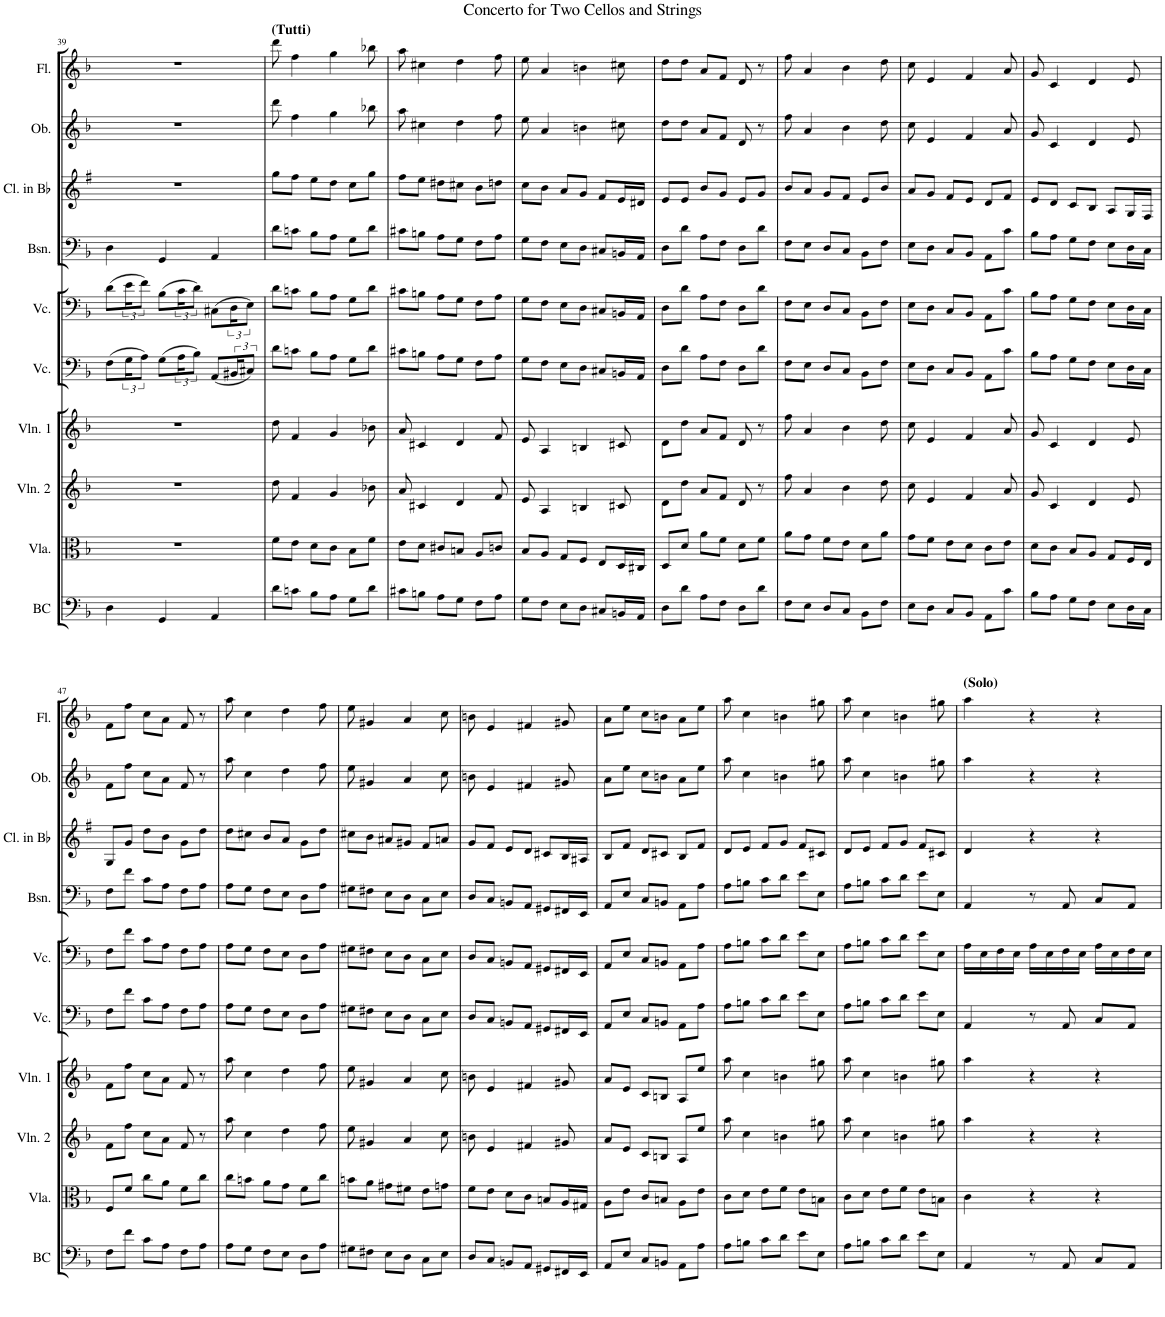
**kern	**kern	**kern	**kern	**kern	**kern	**kern	**kern	**kern	**kern
*part10	*part9	*part8	*part7	*part6	*part5	*part4	*part3	*part2	*part1
*staff10	*staff9	*staff8	*staff7	*staff6	*staff5	*staff4	*staff3	*staff2	*staff1
*I"Basso Continuo	*I"Viola	*I"Violin 2	*I"Violin 1	*I"Violoncello	*I"Violoncello	*I"Bassoon	*I"Clarinet in Bb	*I"Oboe	*I"Flute
*I'BC	*I'Vla.	*I'Vln. 2	*I'Vln. 1	*I'Vc.	*I'Vc.	*I'Bsn.	*I'Cl. in Bb	*I'Ob.	*I'Fl.
!!LO:PB:g=z
*clefF4	*clefC3	*clefG2	*clefG2	*clefF4	*clefF4	*clefF4	*clefG2	*clefG2	*clefG2
*	*	*	*	*	*	*	*Trd1c2	*	*
*k[b-]	*k[b-]	*k[b-]	*k[b-]	*k[b-]	*k[b-]	*k[b-]	*k[f#]	*k[b-]	*k[b-]
*M3/4	*M3/4	*M3/4	*M3/4	*M3/4	*M3/4	*M3/4	*M3/4	*M3/4	*M3/4
=39	=39	=39	=39	=39	=39	=39	=39	=39	=39
4D\	2.r	2.r	2.r	(8F\L	(8d\L	4D\	2.r	2.r	2.r
.	.	.	.	24G\K	24e\K	.	.	.	.
.	.	.	.	12A\J)	12f\J)	.	.	.	.
4GG/	.	.	.	(8G\L	(8B-\L	4GG/	.	.	.
.	.	.	.	24A\K	24c\K	.	.	.	.
.	.	.	.	12B-\J)	12d\J)	.	.	.	.
4AA/	.	.	.	(8AA/L	(8C#X\L	4AA/	.	.	.
.	.	.	.	24BB#X/K	24D\K	.	.	.	.
.	.	.	.	12C#X/J)	12E\J)	.	.	.	.
=40	=40	=40	=40	=40	=40	=40	=40	=40	=40
!	!	!	!	!	!	!	!	!	!LO:TX:a:B:t=(Tutti)
8d\L	8f\L	8dd\	8dd\	8d\L	8d\L	8d\L	8gg\L	8ddd\	8ddd\
8cn\J	8e\J	4f/	4f/	8cn\J	8cn\J	8cn\J	8ff#\J	4ff\	4ff\
8B-\L	8d\L	.	.	8B-\L	8B-\L	8B-\L	8ee\L	.	.
8A\J	8c\J	4g/	4g/	8A\J	8A\J	8A\J	8dd\J	4gg\	4gg\
8G\L	8B-\L	.	.	8G\L	8G\L	8G\L	8cc\L	.	.
8d\J	8f\J	8b-X\	8b-X\	8d\J	8d\J	8d\J	8gg\J	8bb-X\	8bb-X\
=41	=41	=41	=41	=41	=41	=41	=41	=41	=41
8c#X\L	8e\L	8a/	8a/	8c#X\L	8c#X\L	8c#X\L	8ff#\L	8aa\	8aa\
8Bn\J	8d\J	4c#X/	4c#X/	8Bn\J	8Bn\J	8Bn\J	8ee\J	4cc#X\	4cc#X\
8A\L	8c#X/L	.	.	8A\L	8A\L	8A\L	8dd#X\L	.	.
8G\J	8Bn/J	4d/	4d/	8G\J	8G\J	8G\J	8cc#X\J	4dd\	4dd\
8F\L	8A/L	.	.	8F\L	8F\L	8F\L	8b\L	.	.
8A\J	8cn/J	8f/	8f/	8A\J	8A\J	8A\J	8ddn\J	8ff\	8ff\
=42	=42	=42	=42	=42	=42	=42	=42	=42	=42
8G\L	8B-/L	8e/	8e/	8G\L	8G\L	8G\L	8cc\L	8ee\	8ee\
8F\J	8A/J	4A/	4A/	8F\J	8F\J	8F\J	8b\J	4a/	4a/
8E\L	8G/L	.	.	8E\L	8E\L	8E\L	8a/L	.	.
8D\J	8F/J	4Bn/	4Bn/	8D\J	8D\J	8D\J	8g/J	4bn\	4bn\
8C#X/L	8E/L	.	.	8C#X/L	8C#X/L	8C#X/L	8f#/L	.	.
16BBn/L	16D/L	8c#X/	8c#X/	16BBn/L	16BBn/L	16BBn/L	16e/L	8cc#X\	8cc#X\
16AA/JJ	16C#X/JJ	.	.	16AA/JJ	16AA/JJ	16AA/JJ	16d#X/JJ	.	.
=43	=43	=43	=43	=43	=43	=43	=43	=43	=43
8D\L	8D/L	8d\L	8d\L	8D\L	8D\L	8D\L	8e/L	8dd\L	8dd\L
8d\J	8d/J	8dd\J	8dd\J	8d\J	8d\J	8d\J	8e/J	8dd\J	8dd\J
8A\L	8a\L	8a/L	8a/L	8A\L	8A\L	8A\L	8b/L	8a/L	8a/L
8F\J	8f\J	8f/J	8f/J	8F\J	8F\J	8F\J	8g/J	8f/J	8f/J
8D\L	8d\L	8d/	8d/	8D\L	8D\L	8D\L	8e/L	8d/	8d/
8d\J	8f\J	8r	8r	8d\J	8d\J	8d\J	8g/J	8r	8r
=44	=44	=44	=44	=44	=44	=44	=44	=44	=44
8F\L	8a\L	8ff\	8ff\	8F\L	8F\L	8F\L	8b/L	8ff\	8ff\
8E\J	8g\J	4a/	4a/	8E\J	8E\J	8E\J	8a/J	4a/	4a/
8D/L	8f\L	.	.	8D/L	8D/L	8D/L	8g/L	.	.
8C/J	8e\J	4b-\	4b-\	8C/J	8C/J	8C/J	8f#/J	4b-\	4b-\
8BB-\L	8d\L	.	.	8BB-\L	8BB-\L	8BB-\L	8e/L	.	.
8F\J	8a\J	8dd\	8dd\	8F\J	8F\J	8F\J	8b/J	8dd\	8dd\
=45	=45	=45	=45	=45	=45	=45	=45	=45	=45
8E\L	8g\L	8cc\	8cc\	8E\L	8E\L	8E\L	8a/L	8cc\	8cc\
8D\J	8f\J	4e/	4e/	8D\J	8D\J	8D\J	8g/J	4e/	4e/
8C/L	8e\L	.	.	8C/L	8C/L	8C/L	8f#/L	.	.
8BB-/J	8d\J	4f/	4f/	8BB-/J	8BB-/J	8BB-/J	8e/J	4f/	4f/
8AA\L	8c\L	.	.	8AA\L	8AA\L	8AA\L	8d/L	.	.
8c\J	8e\J	8a/	8a/	8c\J	8c\J	8c\J	8f#/J	8a/	8a/
=46	=46	=46	=46	=46	=46	=46	=46	=46	=46
8B-\L	8d\L	8g/	8g/	8B-\L	8B-\L	8B-\L	8e/L	8g/	8g/
8A\J	8c\J	4c/	4c/	8A\J	8A\J	8A\J	8d/J	4c/	4c/
8G\L	8B-/L	.	.	8G\L	8G\L	8G\L	8c/L	.	.
8F\J	8A/J	4d/	4d/	8F\J	8F\J	8F\J	8B/J	4d/	4d/
8E\L	8G/L	.	.	8E\L	8E\L	8E\L	8A/L	.	.
16D\L	16F/L	8e/	8e/	16D\L	16D\L	16D\L	16G/L	8e/	8e/
16C\JJ	16E/JJ	.	.	16C\JJ	16C\JJ	16C\JJ	16F#/JJ	.	.
!!LO:LB:g=z
=47	=47	=47	=47	=47	=47	=47	=47	=47	=47
8F\L	8F/L	8f\L	8f\L	8F\L	8F\L	8F\L	8G/L	8f\L	8f\L
8f\J	8f/J	8ff\J	8ff\J	8f\J	8f\J	8f\J	8g/J	8ff\J	8ff\J
8c\L	8cc\L	8cc\L	8cc\L	8c\L	8c\L	8c\L	8dd\L	8cc\L	8cc\L
8A\J	8a\J	8a\J	8a\J	8A\J	8A\J	8A\J	8b\J	8a\J	8a\J
8F\L	8f\L	8f/	8f/	8F\L	8F\L	8F\L	8g\L	8f/	8f/
8A\J	8cc\J	8r	8r	8A\J	8A\J	8A\J	8dd\J	8r	8r
=48	=48	=48	=48	=48	=48	=48	=48	=48	=48
8A\L	8cc\L	8aa\	8aa\	8A\L	8A\L	8A\L	8dd\L	8aa\	8aa\
8G\J	8bn\J	4cc\	4cc\	8G\J	8G\J	8G\J	8cc#X\J	4cc\	4cc\
8F\L	8a\L	.	.	8F\L	8F\L	8F\L	8b/L	.	.
8E\J	8g\J	4dd\	4dd\	8E\J	8E\J	8E\J	8a/J	4dd\	4dd\
8D\L	8f\L	.	.	8D\L	8D\L	8D\L	8g\L	.	.
8A\J	8cc\J	8ff\	8ff\	8A\J	8A\J	8A\J	8dd\J	8ff\	8ff\
=49	=49	=49	=49	=49	=49	=49	=49	=49	=49
8G#X\L	8bn\L	8ee\	8ee\	8G#X\L	8G#X\L	8G#X\L	8cc#X\L	8ee\	8ee\
8F#X\J	8a\J	4g#X/	4g#X/	8F#X\J	8F#X\J	8F#X\J	8b\J	4g#X/	4g#X/
8E\L	8g#X\L	.	.	8E\L	8E\L	8E\L	8a#X/L	.	.
8D\J	8f#X\J	4a/	4a/	8D\J	8D\J	8D\J	8g#X/J	4a/	4a/
8C\L	8e\L	.	.	8C\L	8C\L	8C\L	8f#/L	.	.
8E\J	8gn\J	8cc\	8cc\	8E\J	8E\J	8E\J	8an/J	8cc\	8cc\
=50	=50	=50	=50	=50	=50	=50	=50	=50	=50
8D/L	8f\L	8bn\	8bn\	8D/L	8D/L	8D/L	8g/L	8bn\	8bn\
8C/J	8e\J	4e/	4e/	8C/J	8C/J	8C/J	8f#/J	4e/	4e/
8BBn/L	8d\L	.	.	8BBn/L	8BBn/L	8BBn/L	8e/L	.	.
8AA/J	8c\J	4f#X/	4f#X/	8AA/J	8AA/J	8AA/J	8d/J	4f#X/	4f#X/
8GG#X/L	8Bn/L	.	.	8GG#X/L	8GG#X/L	8GG#X/L	8c#X/L	.	.
16FF#X/L	16A/L	8g#X/	8g#X/	16FF#X/L	16FF#X/L	16FF#X/L	16B/L	8g#X/	8g#X/
16EE/JJ	16G#X/JJ	.	.	16EE/JJ	16EE/JJ	16EE/JJ	16A#X/JJ	.	.
=51	=51	=51	=51	=51	=51	=51	=51	=51	=51
8AA/L	8A\L	8a/L	8a/L	8AA/L	8AA/L	8AA/L	8B/L	8a\L	8a\L
8E/J	8e\J	8e/J	8e/J	8E/J	8E/J	8E/J	8f#/J	8ee\J	8ee\J
8C/L	8c/L	8c/L	8c/L	8C/L	8C/L	8C/L	8d/L	8cc\L	8cc\L
8BBn/J	8Bn/J	8Bn/J	8Bn/J	8BBn/J	8BBn/J	8BBn/J	8c#X/J	8bn\J	8bn\J
8AA\L	8A\L	8A/L	8A/L	8AA\L	8AA\L	8AA\L	8B/L	8a\L	8a\L
8A\J	8e\J	8ee/J	8ee/J	8A\J	8A\J	8A\J	8f#/J	8ee\J	8ee\J
=52	=52	=52	=52	=52	=52	=52	=52	=52	=52
8A\L	8c\L	8aa\	8aa\	8A\L	8A\L	8A\L	8d/L	8aa\	8aa\
8Bn\J	8d\J	4cc\	4cc\	8Bn\J	8Bn\J	8Bn\J	8e/J	4cc\	4cc\
8c\L	8e\L	.	.	8c\L	8c\L	8c\L	8f#/L	.	.
8d\J	8f\J	4bn\	4bn\	8d\J	8d\J	8d\J	8g/J	4bn\	4bn\
8e\L	8e\L	.	.	8e\L	8e\L	8e\L	8f#/L	.	.
8E\J	8Bn\J	8gg#X\	8gg#X\	8E\J	8E\J	8E\J	8c#X/J	8gg#X\	8gg#X\
=53	=53	=53	=53	=53	=53	=53	=53	=53	=53
8A\L	8c\L	8aa\	8aa\	8A\L	8A\L	8A\L	8d/L	8aa\	8aa\
8Bn\J	8d\J	4cc\	4cc\	8Bn\J	8Bn\J	8Bn\J	8e/J	4cc\	4cc\
8c\L	8e\L	.	.	8c\L	8c\L	8c\L	8f#/L	.	.
8d\J	8f\J	4bn\	4bn\	8d\J	8d\J	8d\J	8g/J	4bn\	4bn\
8e\L	8e\L	.	.	8e\L	8e\L	8e\L	8f#/L	.	.
8E\J	8Bn\J	8gg#X\	8gg#X\	8E\J	8E\J	8E\J	8c#X/J	8gg#X\	8gg#X\
=54	=54	=54	=54	=54	=54	=54	=54	=54	=54
!	!	!	!	!	!	!	!	!	!LO:TX:a:B:t=(Solo)
4AA/	4c\	4aa\	4aa\	4AA/	16A\LL	4AA/	4d/	4aa\	4aa\
.	.	.	.	.	16E\	.	.	.	.
.	.	.	.	.	16F\	.	.	.	.
.	.	.	.	.	16E\JJ	.	.	.	.
8r	4r	4r	4r	8r	16A\LL	8r	4r	4r	4r
.	.	.	.	.	16E\	.	.	.	.
8AA/	.	.	.	8AA/	16F\	8AA/	.	.	.
.	.	.	.	.	16E\JJ	.	.	.	.
8C/L	4r	4r	4r	8C/L	16A\LL	8C/L	4r	4r	4r
.	.	.	.	.	16E\	.	.	.	.
8AA/J	.	.	.	8AA/J	16F\	8AA/J	.	.	.
.	.	.	.	.	16E\JJ	.	.	.	.
=	=	=	=	=	=	=	=	=	=
*-	*-	*-	*-	*-	*-	*-	*-	*-	*-
